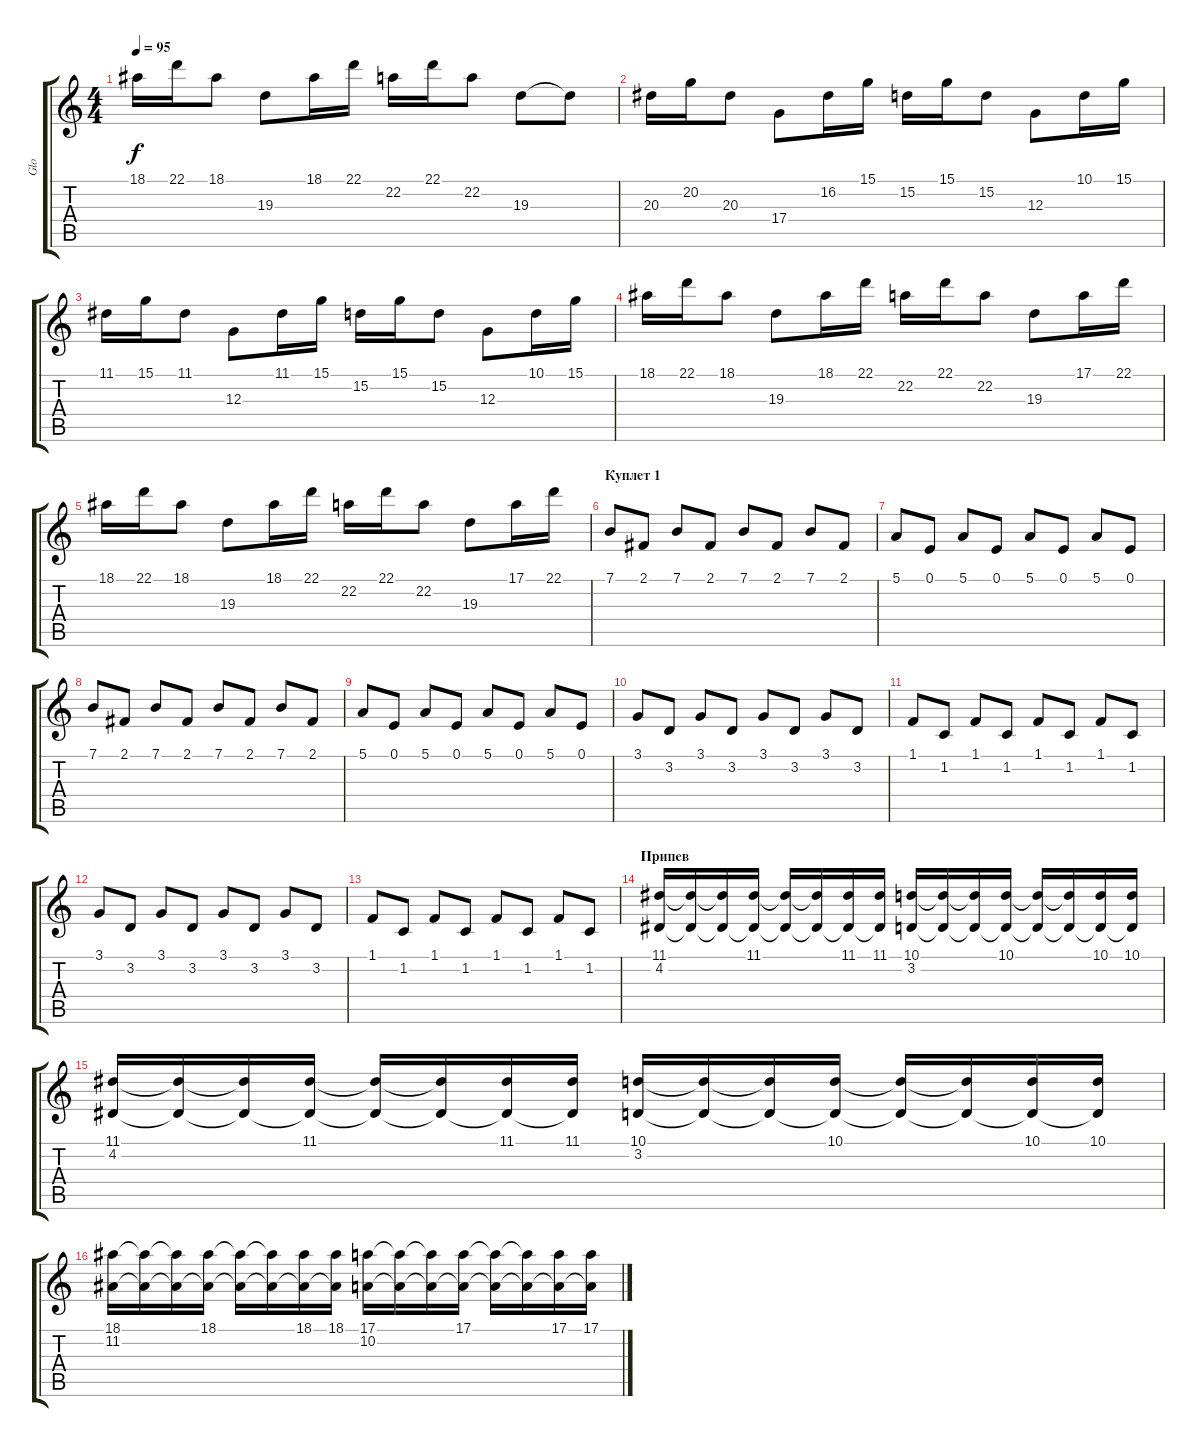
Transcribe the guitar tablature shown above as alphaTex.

\track ("Glo" "Glo") {instrument stringensemble1}
\staff {score tabs}
\tuning (E4 B3 G3 D3 A2 E2) {hide}
\ts (4 4)
\tempo 95
\clef g2
\ks c
18.1.16{dy f} 22.1.16 18.1.8 19.3.8 18.1.16 22.1.16 22.2.16 22.1.16 22.2.8 19.3.8 19.3{t}.8 |
\section ("" "")
20.3.16 20.2.16 20.3.8 17.4.8 16.2.16 15.1.16 15.2.16 15.1.16 15.2.8 12.3.8 10.1.16 15.1.16 |
11.1.16 15.1.16 11.1.8 12.3.8 11.1.16 15.1.16 15.2.16 15.1.16 15.2.8 12.3.8 10.1.16 15.1.16 |
18.1.16 22.1.16 18.1.8 19.3.8 18.1.16 22.1.16 22.2.16 22.1.16 22.2.8 19.3.8 17.1.16 22.1.16 |
18.1.16 22.1.16 18.1.8 19.3.8 18.1.16 22.1.16 22.2.16 22.1.16 22.2.8 19.3.8 17.1.16 22.1.16 |
\section ("" "Куплет 1")
7.1.8 2.1.8 7.1.8 2.1.8 7.1.8 2.1.8 7.1.8 2.1.8 |
5.1.8 0.1.8 5.1.8 0.1.8 5.1.8 0.1.8 5.1.8 0.1.8 |
7.1.8 2.1.8 7.1.8 2.1.8 7.1.8 2.1.8 7.1.8 2.1.8 |
5.1.8 0.1.8 5.1.8 0.1.8 5.1.8 0.1.8 5.1.8 0.1.8 |
3.1.8 3.2.8 3.1.8 3.2.8 3.1.8 3.2.8 3.1.8 3.2.8 |
1.1.8 1.2.8 1.1.8 1.2.8 1.1.8 1.2.8 1.1.8 1.2.8 |
3.1.8 3.2.8 3.1.8 3.2.8 3.1.8 3.2.8 3.1.8 3.2.8 |
1.1.8 1.2.8 1.1.8 1.2.8 1.1.8 1.2.8 1.1.8 1.2.8 |
\section ("" "Припев")
(11.1 4.2).16 (11.1{t} 4.2{t}).16 (11.1{t} 4.2{t}).16 (11.1 4.2{t}).16 (11.1{t} 4.2{t}).16 (11.1{t} 4.2{t}).16 (11.1 4.2{t}).16 (11.1 4.2{t}).16 (10.1 3.2).16 (10.1{t} 3.2{t}).16 (10.1{t} 3.2{t}).16 (10.1 3.2{t}).16 (10.1{t} 3.2{t}).16 (10.1{t} 3.2{t}).16 (10.1 3.2{t}).16 (10.1 3.2{t}).16 |
(11.1 4.2).16 (11.1{t} 4.2{t}).16 (11.1{t} 4.2{t}).16 (11.1 4.2{t}).16 (11.1{t} 4.2{t}).16 (11.1{t} 4.2{t}).16 (11.1 4.2{t}).16 (11.1 4.2{t}).16 (10.1 3.2).16 (10.1{t} 3.2{t}).16 (10.1{t} 3.2{t}).16 (10.1 3.2{t}).16 (10.1{t} 3.2{t}).16 (10.1{t} 3.2{t}).16 (10.1 3.2{t}).16 (10.1 3.2{t}).16 |
(18.1 11.2).16 (18.1{t} 11.2{t}).16 (18.1{t} 11.2{t}).16 (18.1 11.2{t}).16 (18.1{t} 11.2{t}).16 (18.1{t} 11.2{t}).16 (18.1 11.2{t}).16 (18.1 11.2{t}).16 (17.1 10.2).16 (17.1{t} 10.2{t}).16 (17.1{t} 10.2{t}).16 (17.1 10.2{t}).16 (17.1{t} 10.2{t}).16 (17.1{t} 10.2{t}).16 (17.1 10.2{t}).16 (17.1 10.2{t}).16
